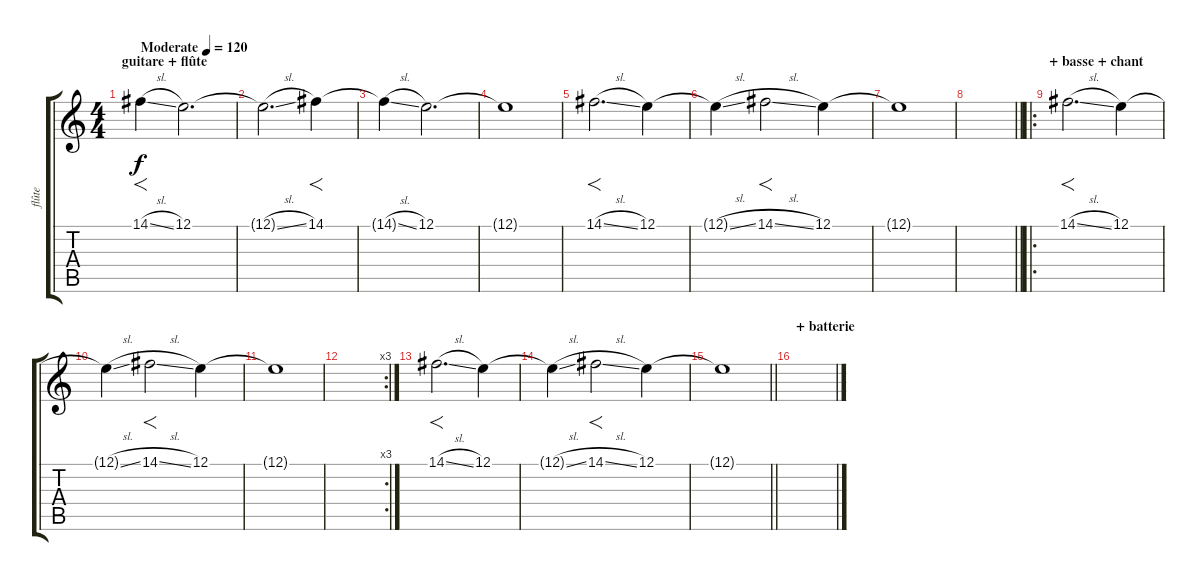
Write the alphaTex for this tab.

\track ("flûte" "flûte") {instrument flute}
\staff {score tabs}
\tuning (E4 B3 G3 D3 A2 E2) {hide}
\ts (4 4)
\section ("" "guitare + flûte")
\tempo (120 "Moderate")
\clef g2
\ks c
14.1{sl}.4{f dy f instrument flute} 12.1.2{d} |
12.1{sl t}.2{d} 14.1.4{f} |
14.1{sl t}.4 12.1.2{d} |
12.1{t}.1{volume 0} |
14.1{sl}.2{f d volume 10} 12.1.4 |
12.1{sl t}.4 14.1{sl}.2{f} 12.1.4 |
12.1{t}.1{volume 0} |
\barLineRight lightlight
|
\ro
\section ("" "+ basse + chant")
14.1{sl}.2{f d volume 10} 12.1.4 |
12.1{sl t}.4 14.1{sl}.2{f} 12.1.4 |
12.1{t}.1{volume 0} |
\rc 3
|
14.1{sl}.2{f d volume 10} 12.1.4 |
12.1{sl t}.4 14.1{sl}.2{f} 12.1.4 |
\barLineRight lightlight
12.1{t}.1{volume 0} |
\section ("" "+ batterie")
